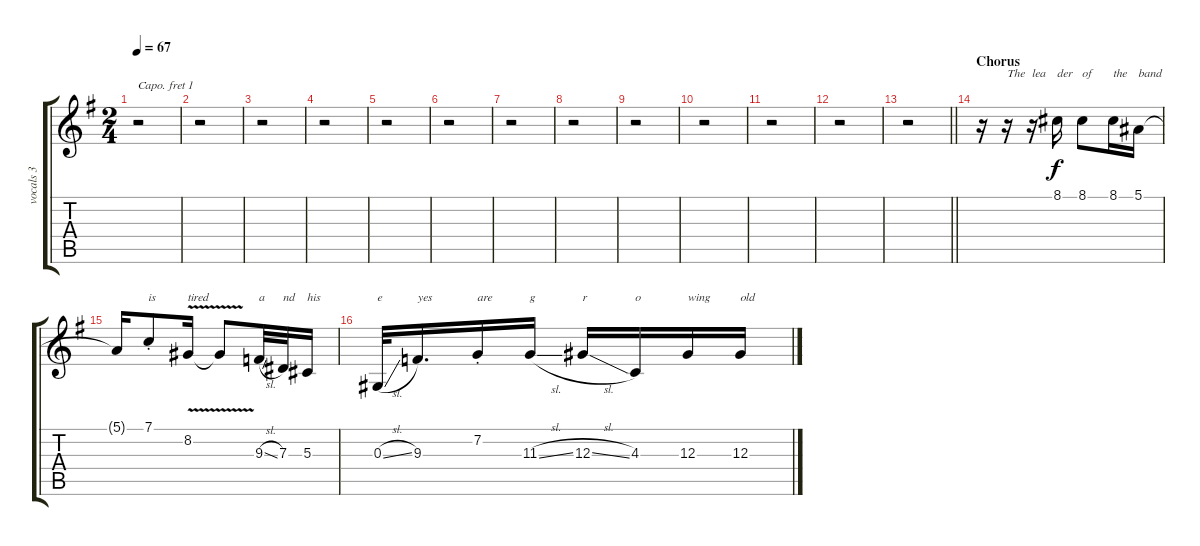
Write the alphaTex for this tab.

\track ("vocals 3" "vocals 3") {instrument lead2sawtooth}
\staff {score tabs}
\capo 1
\tuning (E4 B3 G3 D3 A2 E2) {hide}
\ts (2 4)
\tempo 67
\clef g2
\ks g
r.2{dy f} |
r.2 |
r.2 |
r.2 |
r.2 |
r.2 |
r.2 |
r.2 |
r.2 |
r.2 |
r.2 |
r.2 |
\barLineRight lightlight
r.2 |
\section ("" "Chorus")
r.16 r.16{txt "The"} r.16{txt "lea"} 8.1.16{txt "der"} 8.1.8{txt "of"} 8.1.16{txt "the"} 5.1.16{txt "band"} |
5.1{t}.16 7.1{st}.8{txt "is"} 8.2{v}.16{txt "tired"} 8.2{t}.8 9.3{sl}.32{txt "a"} 7.3.32{txt "nd"} 5.3.16{txt "his"} |
0.3{sl}.32{txt "e"} 9.3.16{d txt "yes"} 7.2{st}.16{txt "are"} 11.3{sl}.16{txt "g"} 12.3{sl}.16{txt "r"} 4.3.16{txt "o"} 12.3.16{txt "wing"} 12.3.16{txt "old"}
